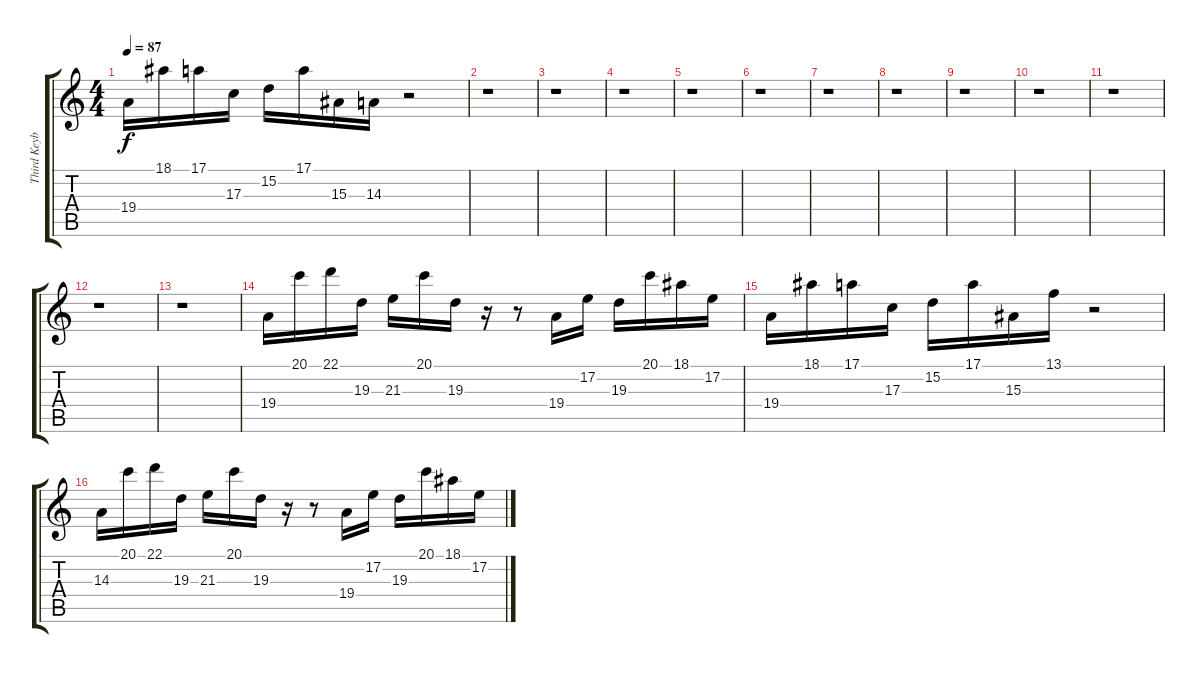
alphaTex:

\track ("Third Keyboard" "Third Keyb") {instrument lead2sawtooth}
\staff {score tabs}
\tuning (E4 B3 G3 D3 A2 D2) {hide}
\ts (4 4)
\tempo 87
\clef g2
\ks c
19.4.16{dy f} 18.1.16 17.1.16 17.3.16 15.2.16 17.1.16 15.3.16 14.3.16 r.2 |
r.1 |
r.1 |
r.1 |
r.1 |
r.1 |
r.1 |
r.1 |
r.1 |
r.1 |
r.1 |
r.1 |
r.1 |
19.4.16 20.1.16 22.1.16 19.3.16 21.3.16 20.1.16 19.3.16 r.16 r.8 19.4.16 17.2.16 19.3.16 20.1.16 18.1.16 17.2.16 |
19.4.16 18.1.16 17.1.16 17.3.16 15.2.16 17.1.16 15.3.16 13.1.16 r.2 |
14.3.16 20.1.16 22.1.16 19.3.16 21.3.16 20.1.16 19.3.16 r.16 r.8 19.4.16 17.2.16 19.3.16 20.1.16 18.1.16 17.2.16
